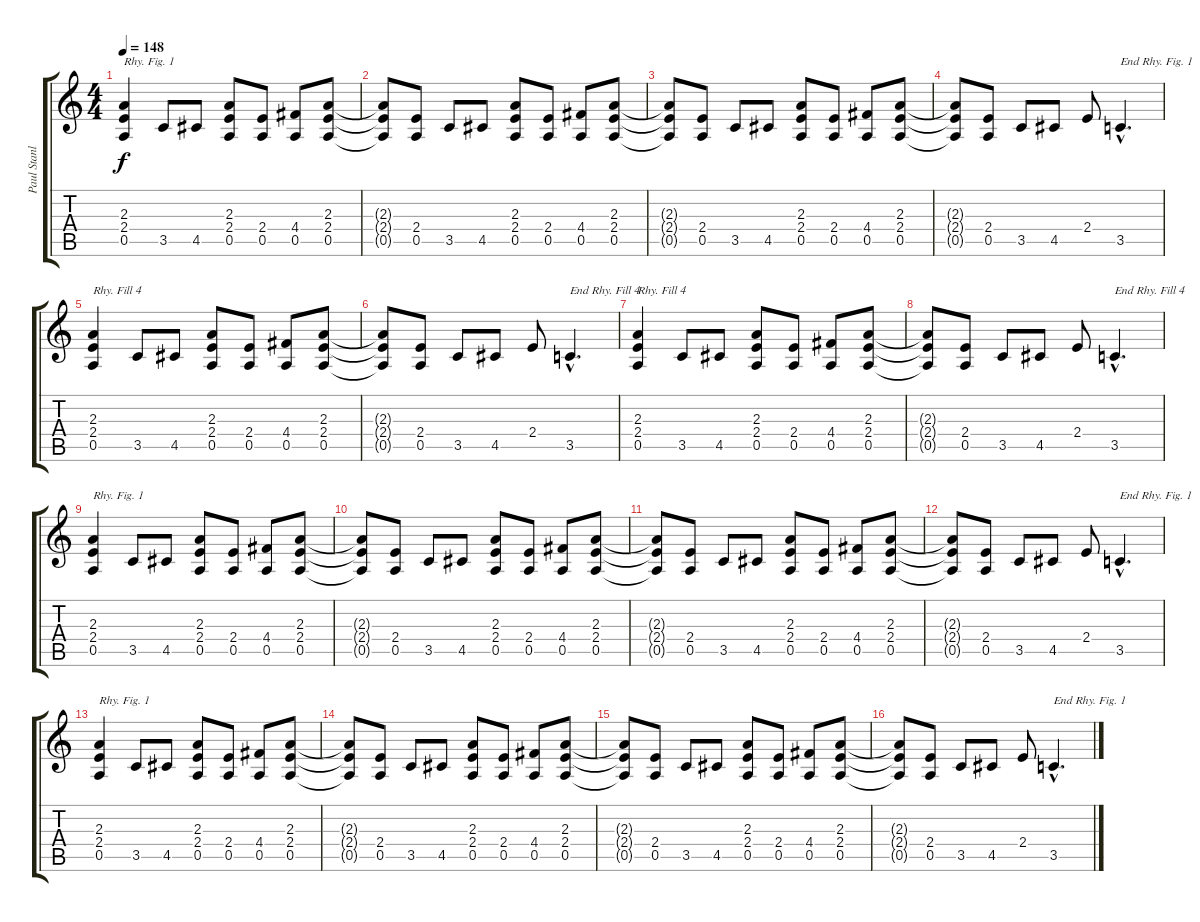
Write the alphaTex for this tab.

\track ("Paul Stanley" "Paul Stanl") {instrument overdrivenguitar}
\staff {score tabs}
\tuning (E4 B3 G3 D3 A2 E2) {hide}
\ts (4 4)
\tempo 148
\clef g2
\ks c
(2.3 2.4 0.5).4{txt "Rhy. Fig. 1" dy f} 3.5.8 4.5.8 (2.3 2.4 0.5).8 (2.4 0.5).8 (4.4 0.5).8 (2.3 2.4 0.5).8 |
(2.3{t} 2.4{t} 0.5{t}).8 (2.4 0.5).8 3.5.8 4.5.8 (2.3 2.4 0.5).8 (2.4 0.5).8 (4.4 0.5).8 (2.3 2.4 0.5).8 |
(2.3{t} 2.4{t} 0.5{t}).8 (2.4 0.5).8 3.5.8 4.5.8 (2.3 2.4 0.5).8 (2.4 0.5).8 (4.4 0.5).8 (2.3 2.4 0.5).8 |
(2.3{t} 2.4{t} 0.5{t}).8 (2.4 0.5).8 3.5.8 4.5.8 2.4.8 3.5{hac}.4{d txt "End Rhy. Fig. 1"} |
(2.3 2.4 0.5).4{txt "Rhy. Fill 4"} 3.5.8 4.5.8 (2.3 2.4 0.5).8 (2.4 0.5).8 (4.4 0.5).8 (2.3 2.4 0.5).8 |
(2.3{t} 2.4{t} 0.5{t}).8 (2.4 0.5).8 3.5.8 4.5.8 2.4.8 3.5{hac}.4{d txt "End Rhy. Fill 4"} |
(2.3 2.4 0.5).4{txt "Rhy. Fill 4"} 3.5.8 4.5.8 (2.3 2.4 0.5).8 (2.4 0.5).8 (4.4 0.5).8 (2.3 2.4 0.5).8 |
(2.3{t} 2.4{t} 0.5{t}).8 (2.4 0.5).8 3.5.8 4.5.8 2.4.8 3.5{hac}.4{d txt "End Rhy. Fill 4"} |
(2.3 2.4 0.5).4{txt "Rhy. Fig. 1"} 3.5.8 4.5.8 (2.3 2.4 0.5).8 (2.4 0.5).8 (4.4 0.5).8 (2.3 2.4 0.5).8 |
(2.3{t} 2.4{t} 0.5{t}).8 (2.4 0.5).8 3.5.8 4.5.8 (2.3 2.4 0.5).8 (2.4 0.5).8 (4.4 0.5).8 (2.3 2.4 0.5).8 |
(2.3{t} 2.4{t} 0.5{t}).8 (2.4 0.5).8 3.5.8 4.5.8 (2.3 2.4 0.5).8 (2.4 0.5).8 (4.4 0.5).8 (2.3 2.4 0.5).8 |
(2.3{t} 2.4{t} 0.5{t}).8 (2.4 0.5).8 3.5.8 4.5.8 2.4.8 3.5{hac}.4{d txt "End Rhy. Fig. 1"} |
(2.3 2.4 0.5).4{txt "Rhy. Fig. 1"} 3.5.8 4.5.8 (2.3 2.4 0.5).8 (2.4 0.5).8 (4.4 0.5).8 (2.3 2.4 0.5).8 |
(2.3{t} 2.4{t} 0.5{t}).8 (2.4 0.5).8 3.5.8 4.5.8 (2.3 2.4 0.5).8 (2.4 0.5).8 (4.4 0.5).8 (2.3 2.4 0.5).8 |
(2.3{t} 2.4{t} 0.5{t}).8 (2.4 0.5).8 3.5.8 4.5.8 (2.3 2.4 0.5).8 (2.4 0.5).8 (4.4 0.5).8 (2.3 2.4 0.5).8 |
(2.3{t} 2.4{t} 0.5{t}).8 (2.4 0.5).8 3.5.8 4.5.8 2.4.8 3.5{hac}.4{d txt "End Rhy. Fig. 1"}
